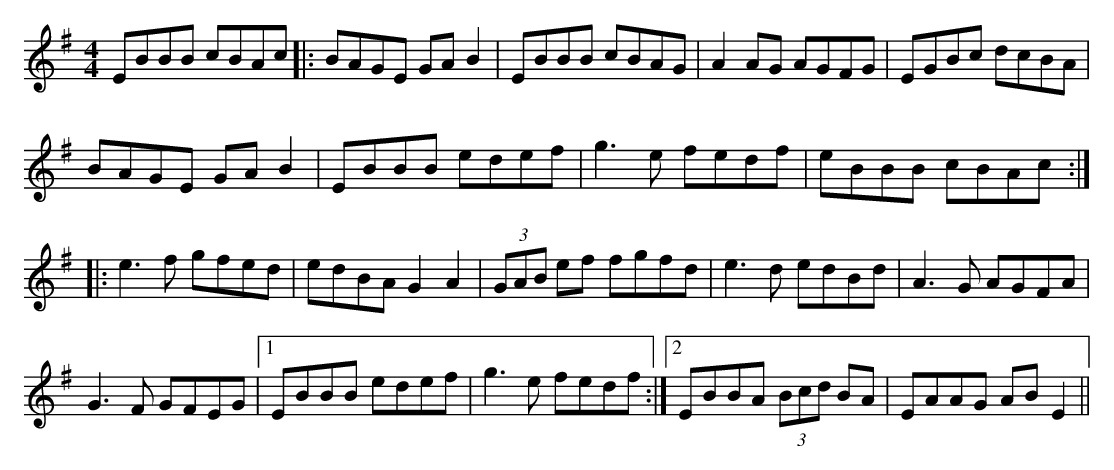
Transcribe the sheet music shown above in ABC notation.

X:1
M:4/4
K:Emin
EBBB cBAc|:BAGE GA B2|EBBB cBAG|A2 AG AGFG|EGBc dcBA|
BAGE GA B2| EBBB edef|g3e fedf|eBBB cBAc:|
|:e3f gfed| edBA G2A2|(3GAB ef fgfd|e3d edBd|A3G AGFA|
G3F GFEG|1 EBBB edef| g3e fedf:|2 EBBA (3Bcd BA| EAAG AB E2||
